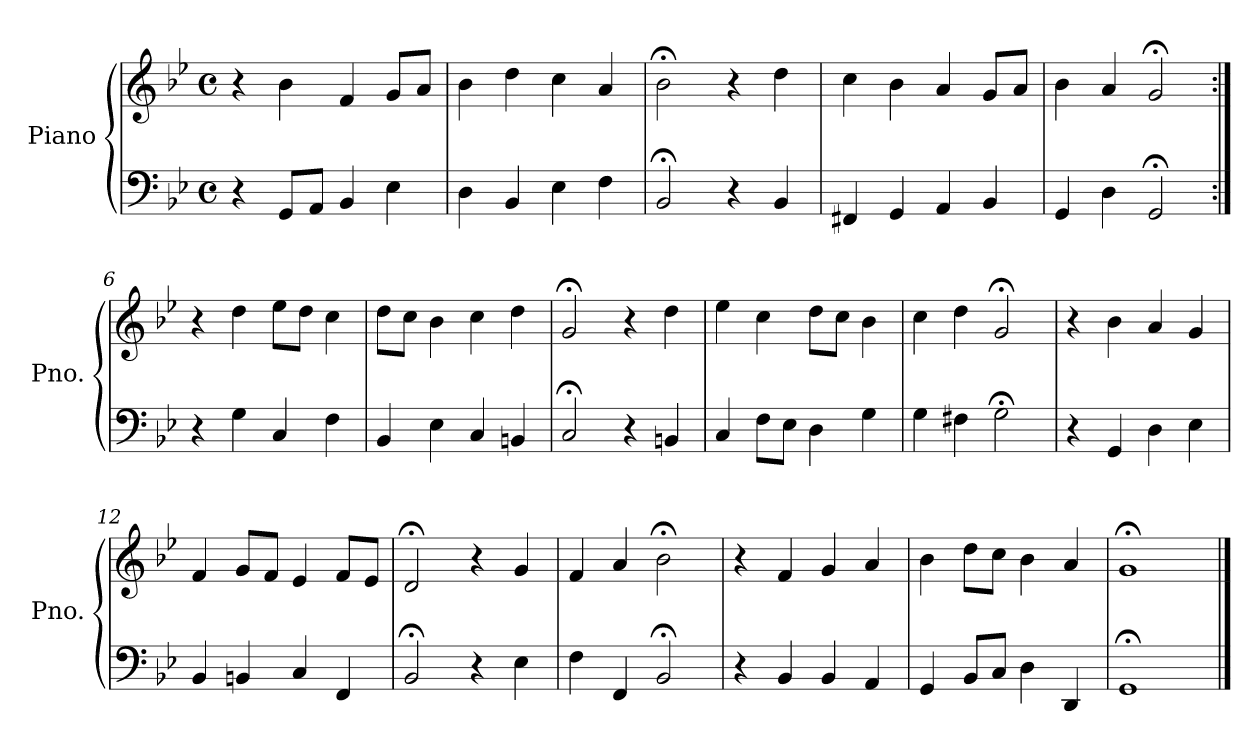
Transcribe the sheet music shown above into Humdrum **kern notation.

**kern	**kern
*part1	*part1
*staff2	*staff1
*I"Piano	*
*I'Pno.	*
*clefF4	*clefG2
*k[b-e-]	*k[b-e-]
*M4/4	*M4/4
*met(c)	*met(c)
=1	=1
4r	4r
8GG/L	4b-\
8AA/J	.
4BB-/	4f/
4E-\	8g/L
.	8a/J
=2	=2
4D\	4b-\
4BB-/	4dd\
4E-\	4cc\
4F\	4a/
=3	=3
2BB-;</	2b-;<\
4r	4r
4BB-/	4dd\
=4	=4
4FF#X/	4cc\
4GG/	4b-\
4AA/	4a/
4BB-/	8g/L
.	8a/J
=5	=5
4GG/	4b-\
4D\	4a/
2GG;</	2g;</
=6:|!	=6:|!
4r	4r
4G\	4dd\
4C/	8ee-\L
.	8dd\J
4F\	4cc\
!!LO:LB:g=z
=7	=7
4BB-/	8dd\L
.	8cc\J
4E-\	4b-\
4C/	4cc\
4BBn/	4dd\
=8	=8
2C;</	2g;</
4r	4r
4BBn/	4dd\
=9	=9
4C/	4ee-\
8F\L	4cc\
8E-\J	.
4D\	8dd\L
.	8cc\J
4G\	4b-\
=10	=10
4G\	4cc\
4F#X\	4dd\
2G;<\	2g;</
=11	=11
4r	4r
4GG/	4b-\
4D\	4a/
4E-\	4g/
=12	=12
4BB-/	4f/
4BBn/	8g/L
.	8f/J
4C/	4e-/
4FF/	8f/L
.	8e-/J
=13	=13
2BB-;</	2d;</
4r	4r
4E-\	4g/
!!LO:LB:g=z
=14	=14
4F\	4f/
4FF/	4a/
2BB-;</	2b-;<\
=15	=15
4r	4r
4BB-/	4f/
4BB-/	4g/
4AA/	4a/
=16	=16
4GG/	4b-\
8BB-/L	8dd\L
8C/J	8cc\J
4D\	4b-\
4DD/	4a/
=17	=17
1GG;<	1g;<
==	==
*-	*-
